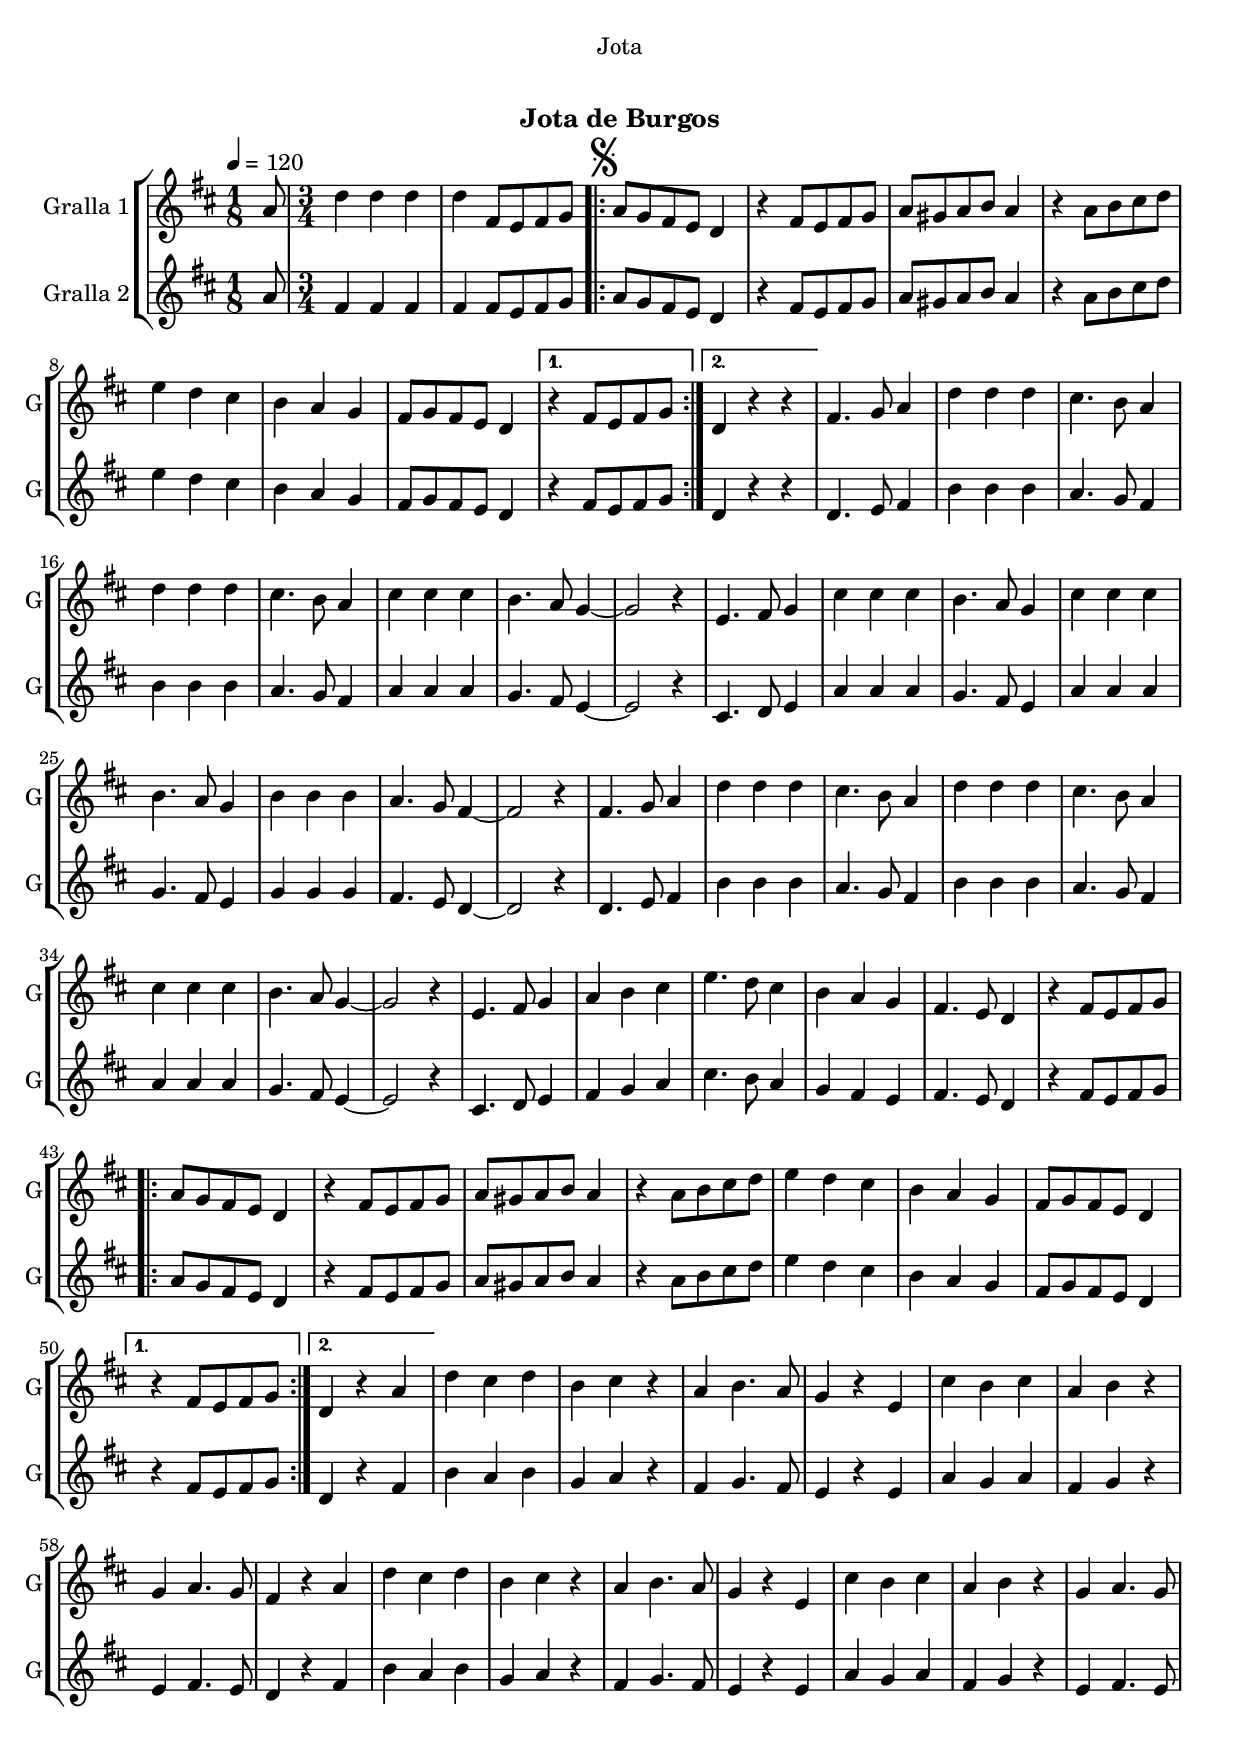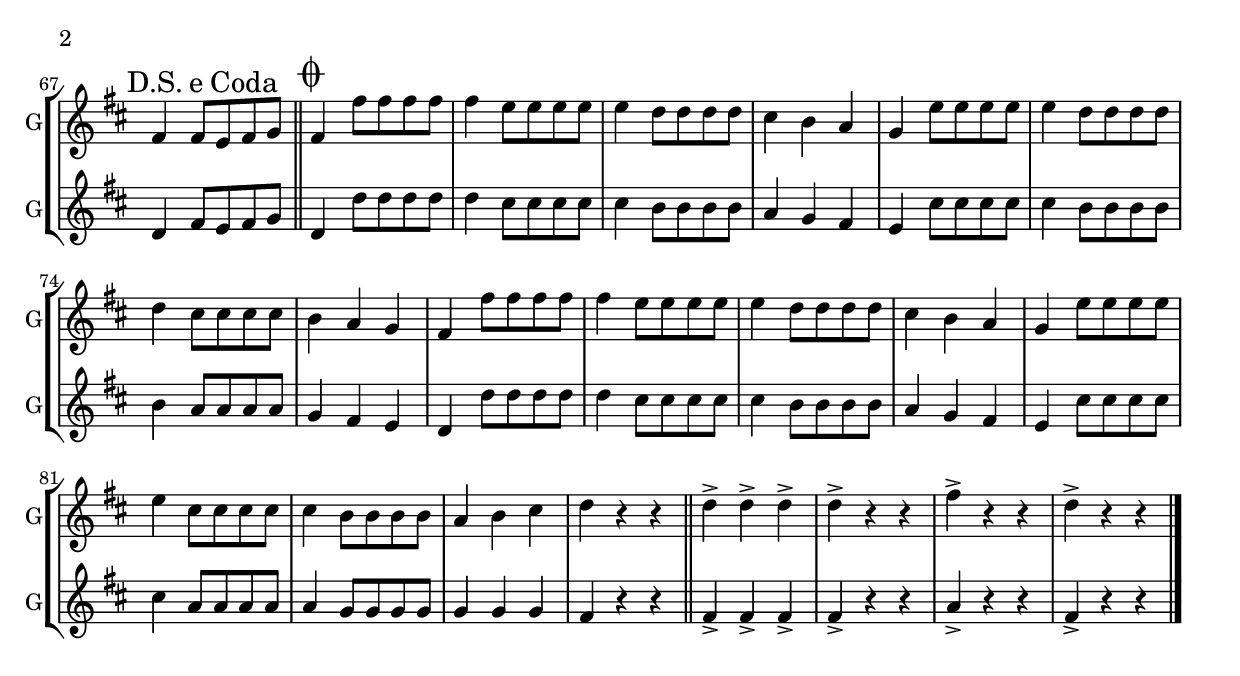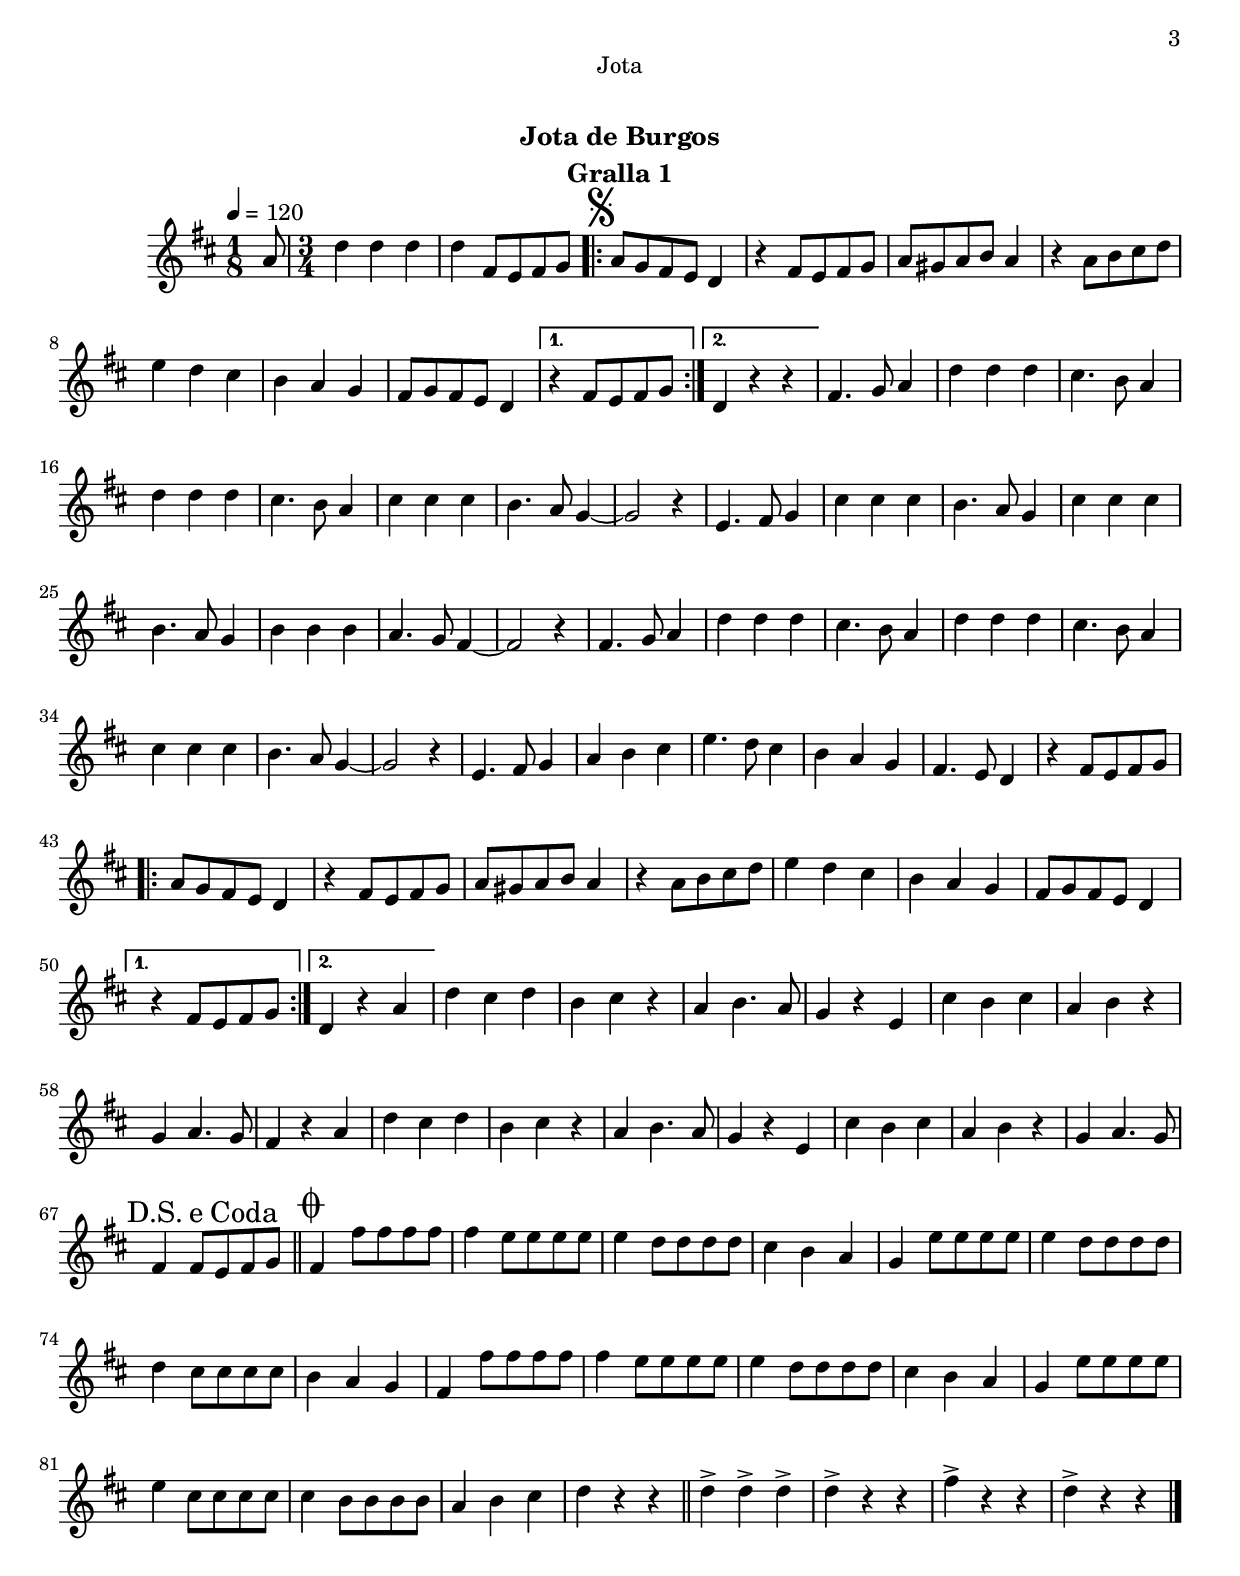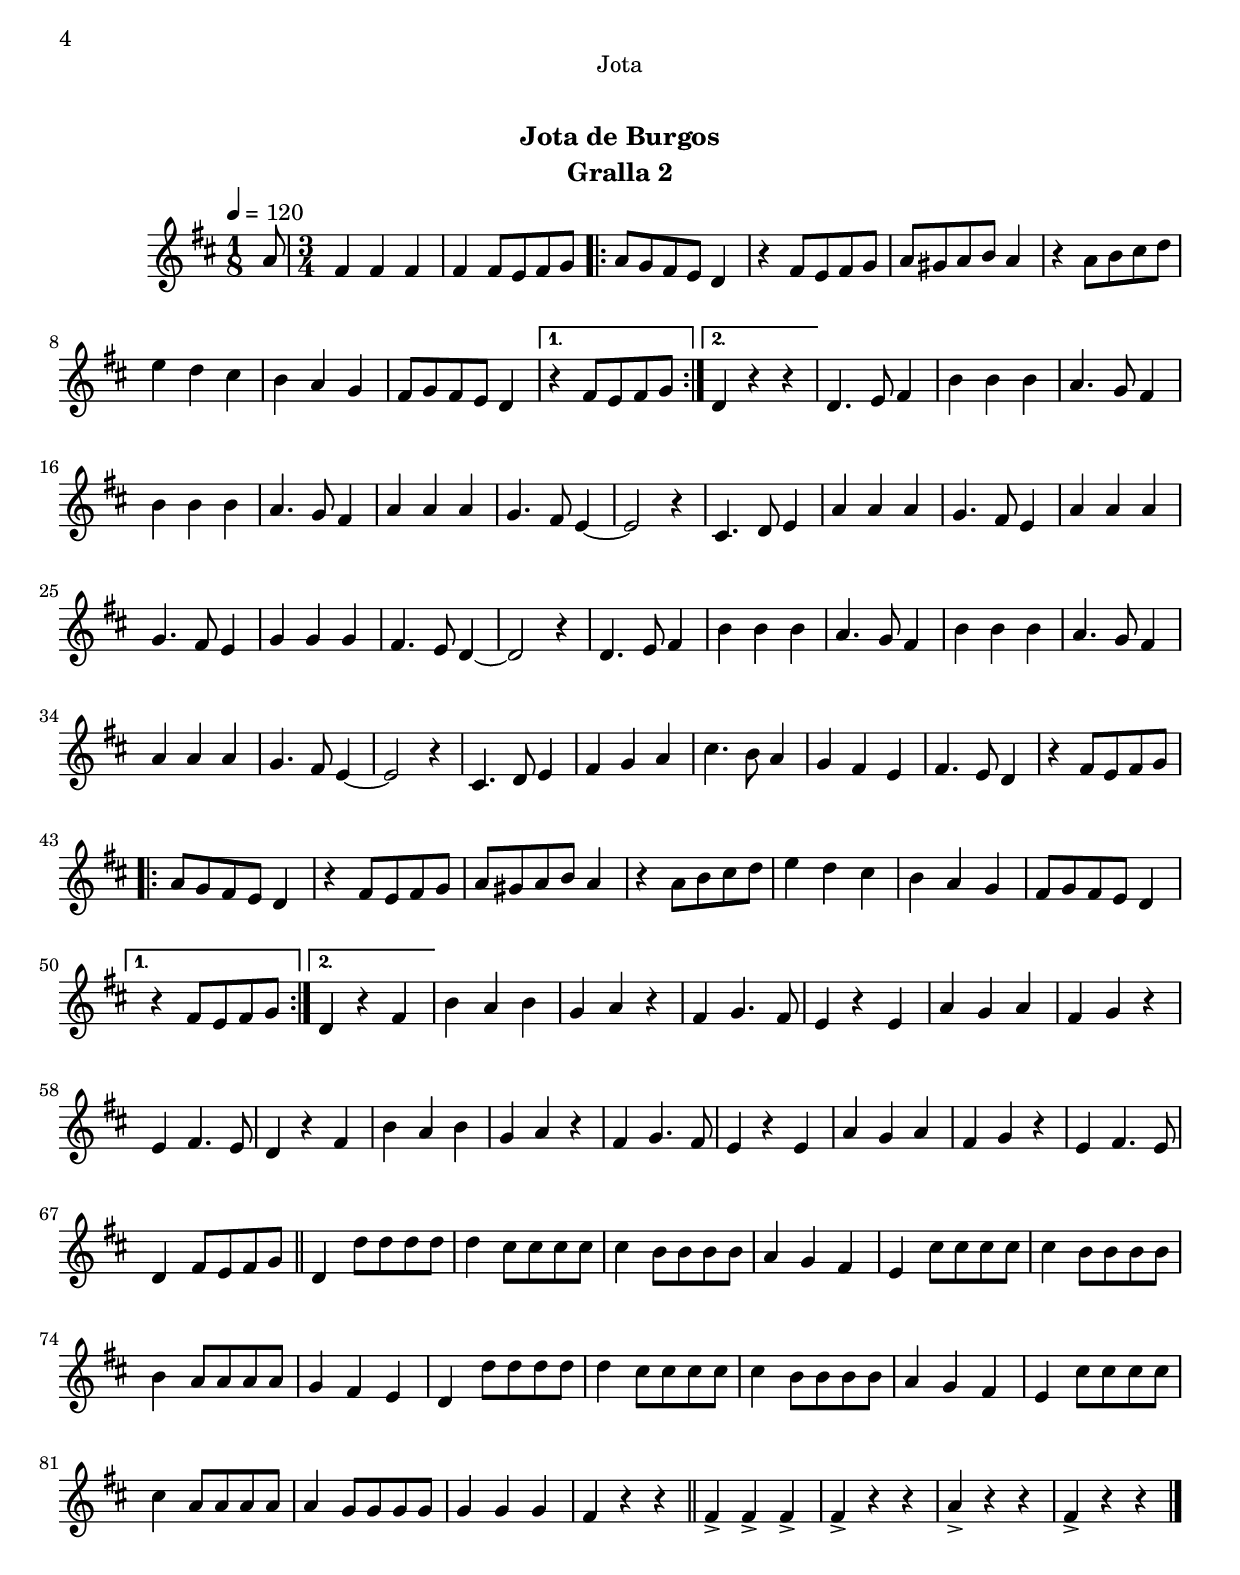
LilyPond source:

\version "2.16.0"

\header {
  dedication="Jota"
  title="  "
  subtitle="Jota de Burgos"
  subsubtitle=""
  poet=""
  meter=""
  piece=""
  composer=""
  arranger=""
  opus=""
  instrument=""
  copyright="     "
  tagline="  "
}

liniaroAa =
\relative a'
{
  \tempo 4=120
  \clef treble
  \key d \major
  \time 1/8
  a8  |
  \time 3/4   d4 d d  |
  d4 fis,8 e fis g  |
  \repeat volta 2 { \mark \markup {\musicglyph #"scripts.segno"} a8 g fis e d4  |
  %05
  r4 fis8 e fis g  |
  a8 gis a b a4  |
  r4 a8 b cis d  |
  e4 d cis  |
  b4 a g  |
  %10
  fis8 g fis e d4 }
  \alternative { { r4 fis8 e fis g }
  { d4 r r } }
  fis4. g8 a4  |
  d4 d d  |
  %15
  cis4. b8 a4  |
  d4 d d  |
  cis4. b8 a4  |
  cis4 cis cis  |
  b4. a8 g4 ~  |
  %20
  g2 r4  |
  e4. fis8 g4  |
  cis4 cis cis  |
  b4. a8 g4  |
  cis4 cis cis  |
  %25
  b4. a8 g4  |
  b4 b b  |
  a4. g8 fis4 ~  |
  fis2 r4  |
  fis4. g8 a4  |
  %30
  d4 d d  |
  cis4. b8 a4  |
  d4 d d  |
  cis4. b8 a4  |
  cis4 cis cis  |
  %35
  b4. a8 g4 ~  |
  g2 r4  |
  e4. fis8 g4  |
  a4 b cis  |
  e4. d8 cis4  |
  %40
  b4 a g  |
  fis4. e8 d4  |
  r4 fis8 e fis g  |
  \repeat volta 2 { a8 g fis e d4  |
  r4 fis8 e fis g  |
  %45
  a8 gis a b a4  |
  r4 a8 b cis d  |
  e4 d cis  |
  b4 a g  |
  fis8 g fis e d4 }
  %50
  \alternative { { r4 fis8 e fis g }
  { d4 r a' } }
  d4 cis d  |
  b4 cis r  |
  a4 b4. a8  |
  %55
  g4 r e  |
  cis'4 b cis  |
  a4 b r  |
  g4 a4. g8  |
  fis4 r a  |
  %60
  d4 cis d  |
  b4 cis r  |
  a4 b4. a8  |
  g4 r e  |
  cis'4 b cis  |
  %65
  a4 b r  |
  g4 a4. g8  |
  \mark \markup {D.S. e Coda} fis4 fis8 e fis g  \bar "||"
  \mark \markup {\musicglyph #"scripts.coda"} fis4 fis'8 fis fis fis  |
  fis4 e8 e e e  |
  %70
  e4 d8 d d d  |
  cis4 b a  |
  g4 e'8 e e e  |
  e4 d8 d d d  |
  d4 cis8 cis cis cis  |
  %75
  b4 a g  |
  fis4 fis'8 fis fis fis  |
  fis4 e8 e e e  |
  e4 d8 d d d  |
  cis4 b a  |
  %80
  g4 e'8 e e e  |
  e4 cis8 cis cis cis  |
  cis4 b8 b b b  |
  a4 b cis  |
  d4 r r  \bar "||"
  %85
  d4-> d-> d->  |
  d4-> r r  |
  fis4-> r r  |
  d4-> r r  \bar "|."
}

liniaroAb =
\relative a'
{
  \tempo 4=120
  \clef treble
  \key d \major
  \time 1/8
  a8  |
  \time 3/4   fis4 fis fis  |
  fis4 fis8 e fis g  |
  \repeat volta 2 { a8 g fis e d4  |
  %05
  r4 fis8 e fis g  |
  a8 gis a b a4  |
  r4 a8 b cis d  |
  e4 d cis  |
  b4 a g  |
  %10
  fis8 g fis e d4 }
  \alternative { { r4 fis8 e fis g }
  { d4 r r } }
  d4. e8 fis4  |
  b4 b b  |
  %15
  a4. g8 fis4  |
  b4 b b  |
  a4. g8 fis4  |
  a4 a a  |
  g4. fis8 e4 ~  |
  %20
  e2 r4  |
  cis4. d8 e4  |
  a4 a a  |
  g4. fis8 e4  |
  a4 a a  |
  %25
  g4. fis8 e4  |
  g4 g g  |
  fis4. e8 d4 ~  |
  d2 r4  |
  d4. e8 fis4  |
  %30
  b4 b b  |
  a4. g8 fis4  |
  b4 b b  |
  a4. g8 fis4  |
  a4 a a  |
  %35
  g4. fis8 e4 ~  |
  e2 r4  |
  cis4. d8 e4  |
  fis4 g a  |
  cis4. b8 a4  |
  %40
  g4 fis e  |
  fis4. e8 d4  |
  r4 fis8 e fis g  |
  \repeat volta 2 { a8 g fis e d4  |
  r4 fis8 e fis g  |
  %45
  a8 gis a b a4  |
  r4 a8 b cis d  |
  e4 d cis  |
  b4 a g  |
  fis8 g fis e d4 }
  %50
  \alternative { { r4 fis8 e fis g }
  { d4 r fis } }
  b4 a b  |
  g4 a r  |
  fis4 g4. fis8  |
  %55
  e4 r e  |
  a4 g a  |
  fis4 g r  |
  e4 fis4. e8  |
  d4 r fis  |
  %60
  b4 a b  |
  g4 a r  |
  fis4 g4. fis8  |
  e4 r e  |
  a4 g a  |
  %65
  fis4 g r  |
  e4 fis4. e8  |
  d4 fis8 e fis g  \bar "||"
  d4 d'8 d d d  |
  d4 cis8 cis cis cis  |
  %70
  cis4 b8 b b b  |
  a4 g fis  |
  e4 cis'8 cis cis cis  |
  cis4 b8 b b b  |
  b4 a8 a a a  |
  %75
  g4 fis e  |
  d4 d'8 d d d  |
  d4 cis8 cis cis cis  |
  cis4 b8 b b b  |
  a4 g fis  |
  %80
  e4 cis'8 cis cis cis  |
  cis4 a8 a a a  |
  a4 g8 g g g  |
  g4 g g  |
  fis4 r r  \bar "||"
  %85
  fis4-> fis-> fis->  |
  fis4-> r r  |
  a4-> r r  |
  fis4-> r r  \bar "|."
}

\bookpart {
  \score {
    \new StaffGroup {
      \override Score.RehearsalMark #'self-alignment-X = #LEFT
      <<
        \new Staff \with {instrumentName = #"Gralla 1" shortInstrumentName = #"G"} \liniaroAa
        \new Staff \with {instrumentName = #"Gralla 2" shortInstrumentName = #"G"} \liniaroAb
      >>
    }
    \layout {}
  }\score { \unfoldRepeats
    \new StaffGroup {
      \override Score.RehearsalMark #'self-alignment-X = #LEFT
      <<
        \new Staff \with {instrumentName = #"Gralla 1" shortInstrumentName = #"G"} \liniaroAa
        \new Staff \with {instrumentName = #"Gralla 2" shortInstrumentName = #"G"} \liniaroAb
      >>
    }
    \midi {}
  }
}

\bookpart {
  \header {instrument="Gralla 1"}
  \score {
    \new StaffGroup {
      \override Score.RehearsalMark #'self-alignment-X = #LEFT
      <<
        \new Staff \liniaroAa
      >>
    }
    \layout {}
  }\score { \unfoldRepeats
    \new StaffGroup {
      \override Score.RehearsalMark #'self-alignment-X = #LEFT
      <<
        \new Staff \liniaroAa
      >>
    }
    \midi {}
  }
}

\bookpart {
  \header {instrument="Gralla 2"}
  \score {
    \new StaffGroup {
      \override Score.RehearsalMark #'self-alignment-X = #LEFT
      <<
        \new Staff \liniaroAb
      >>
    }
    \layout {}
  }\score { \unfoldRepeats
    \new StaffGroup {
      \override Score.RehearsalMark #'self-alignment-X = #LEFT
      <<
        \new Staff \liniaroAb
      >>
    }
    \midi {}
  }
}

